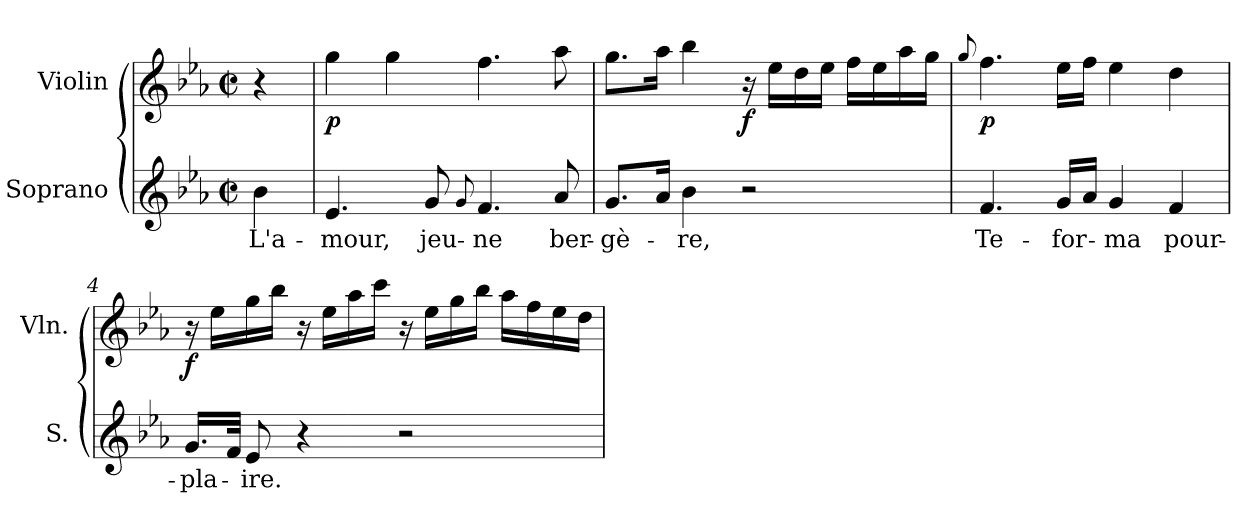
**kern	**text	**kern	**dynam
*part2	*part2	*part1	*part1
*staff2	*staff2	*staff1	*staff1
*I"Soprano	*	*I"Violin	*
*I'S.	*	*I'Vln.	*
*clefG2	*	*clefG2	*
*k[b-e-a-]	*	*k[b-e-a-]	*
*M2/2	*	*M2/2	*
*met(c|)	*	*met(c|)	*
=	=	=	=
4b-\	L'a-	4r	.
=1	=1	=1	=1
!	!	!	!LO:DY:b
4.e-/	-mour,	4gg\	p
.	.	4gg\	.
8g/	jeu-	.	.
8qqg/	.	.	.
4.f/	-ne	4.ff\	.
8a-/	ber-	8aa-\	.
=2	=2	=2	=2
8.g/L	-gè-	8.gg\L	.
16a-/Jk	.	16aa-\Jk	.
4b-\	-re,	4bb-\	.
!	!	!	!LO:DY:b
2r	.	16r	f
.	.	16ee-\LL	.
.	.	16dd\	.
.	.	16ee-\JJ	.
.	.	16ff\LL	.
.	.	16ee-\	.
.	.	16aa-\	.
.	.	16gg\JJ	.
!!LO:LB:g=z
=3	=3	=3	=3
.	.	8qqgg/	.
!	!	!	!LO:DY:b
4.f/	-Te-	4.ff\	p
16g/LL	for-	16ee-\LL	.
16a-/JJ	.	16ff\JJ	.
4g/	-ma	4ee-\	.
4f/	-pour-	4dd\	.
=4	=4	=4	=4
!	!	!	!LO:DY:b
16.g/LL	pla-	16r	f
.	.	16ee-\LL	.
32f/JJk	.	.	.
8e-/	-ire.	16gg\	.
.	.	16bb-\JJ	.
4r	.	16r	.
.	.	16ee-\LL	.
.	.	16aa-\	.
.	.	16ccc\JJ	.
2r	.	16r	.
.	.	16ee-\LL	.
.	.	16gg\	.
.	.	16bb-\JJ	.
.	.	16aa-\LL	.
.	.	16ff\	.
.	.	16ee-\	.
.	.	16dd\JJ	.
=	=	=	=
*-	*-	*-	*-
